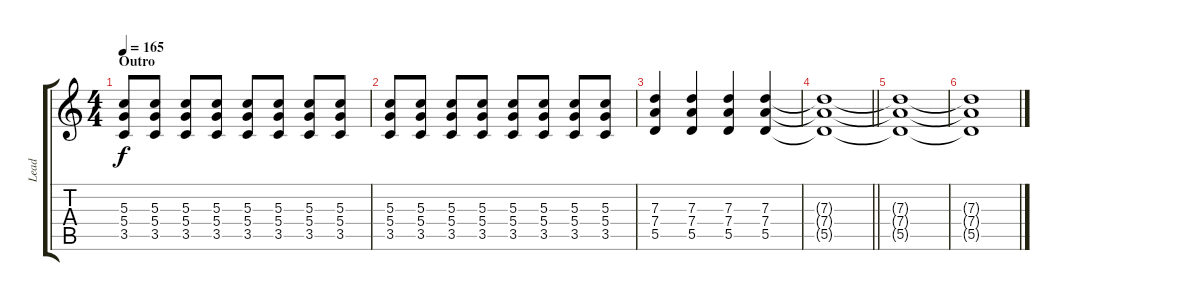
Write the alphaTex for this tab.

\track ("Lead" "Lead") {instrument overdrivenguitar}
\staff {score tabs}
\tuning (E4 B3 G3 D3 A2 E2) {hide}
\ts (4 4)
\section ("" "Outro")
\tempo 165
\clef g2
\ks c
(5.3 5.4 3.5).8{dy f} (5.3 5.4 3.5).8 (5.3 5.4 3.5).8 (5.3 5.4 3.5).8 (5.3 5.4 3.5).8 (5.3 5.4 3.5).8 (5.3 5.4 3.5).8 (5.3 5.4 3.5).8 |
(5.3 5.4 3.5).8 (5.3 5.4 3.5).8 (5.3 5.4 3.5).8 (5.3 5.4 3.5).8 (5.3 5.4 3.5).8 (5.3 5.4 3.5).8 (5.3 5.4 3.5).8 (5.3 5.4 3.5).8 |
(7.3 7.4 5.5).4 (7.3 7.4 5.5).4 (7.3 7.4 5.5).4 (7.3 7.4 5.5).4 |
\barLineRight lightlight
(7.3{t} 7.4{t} 5.5{t}).1{volume 0} |
(7.3{t} 7.4{t} 5.5{t}).1 |
(7.3{t} 7.4{t} 5.5{t}).1
